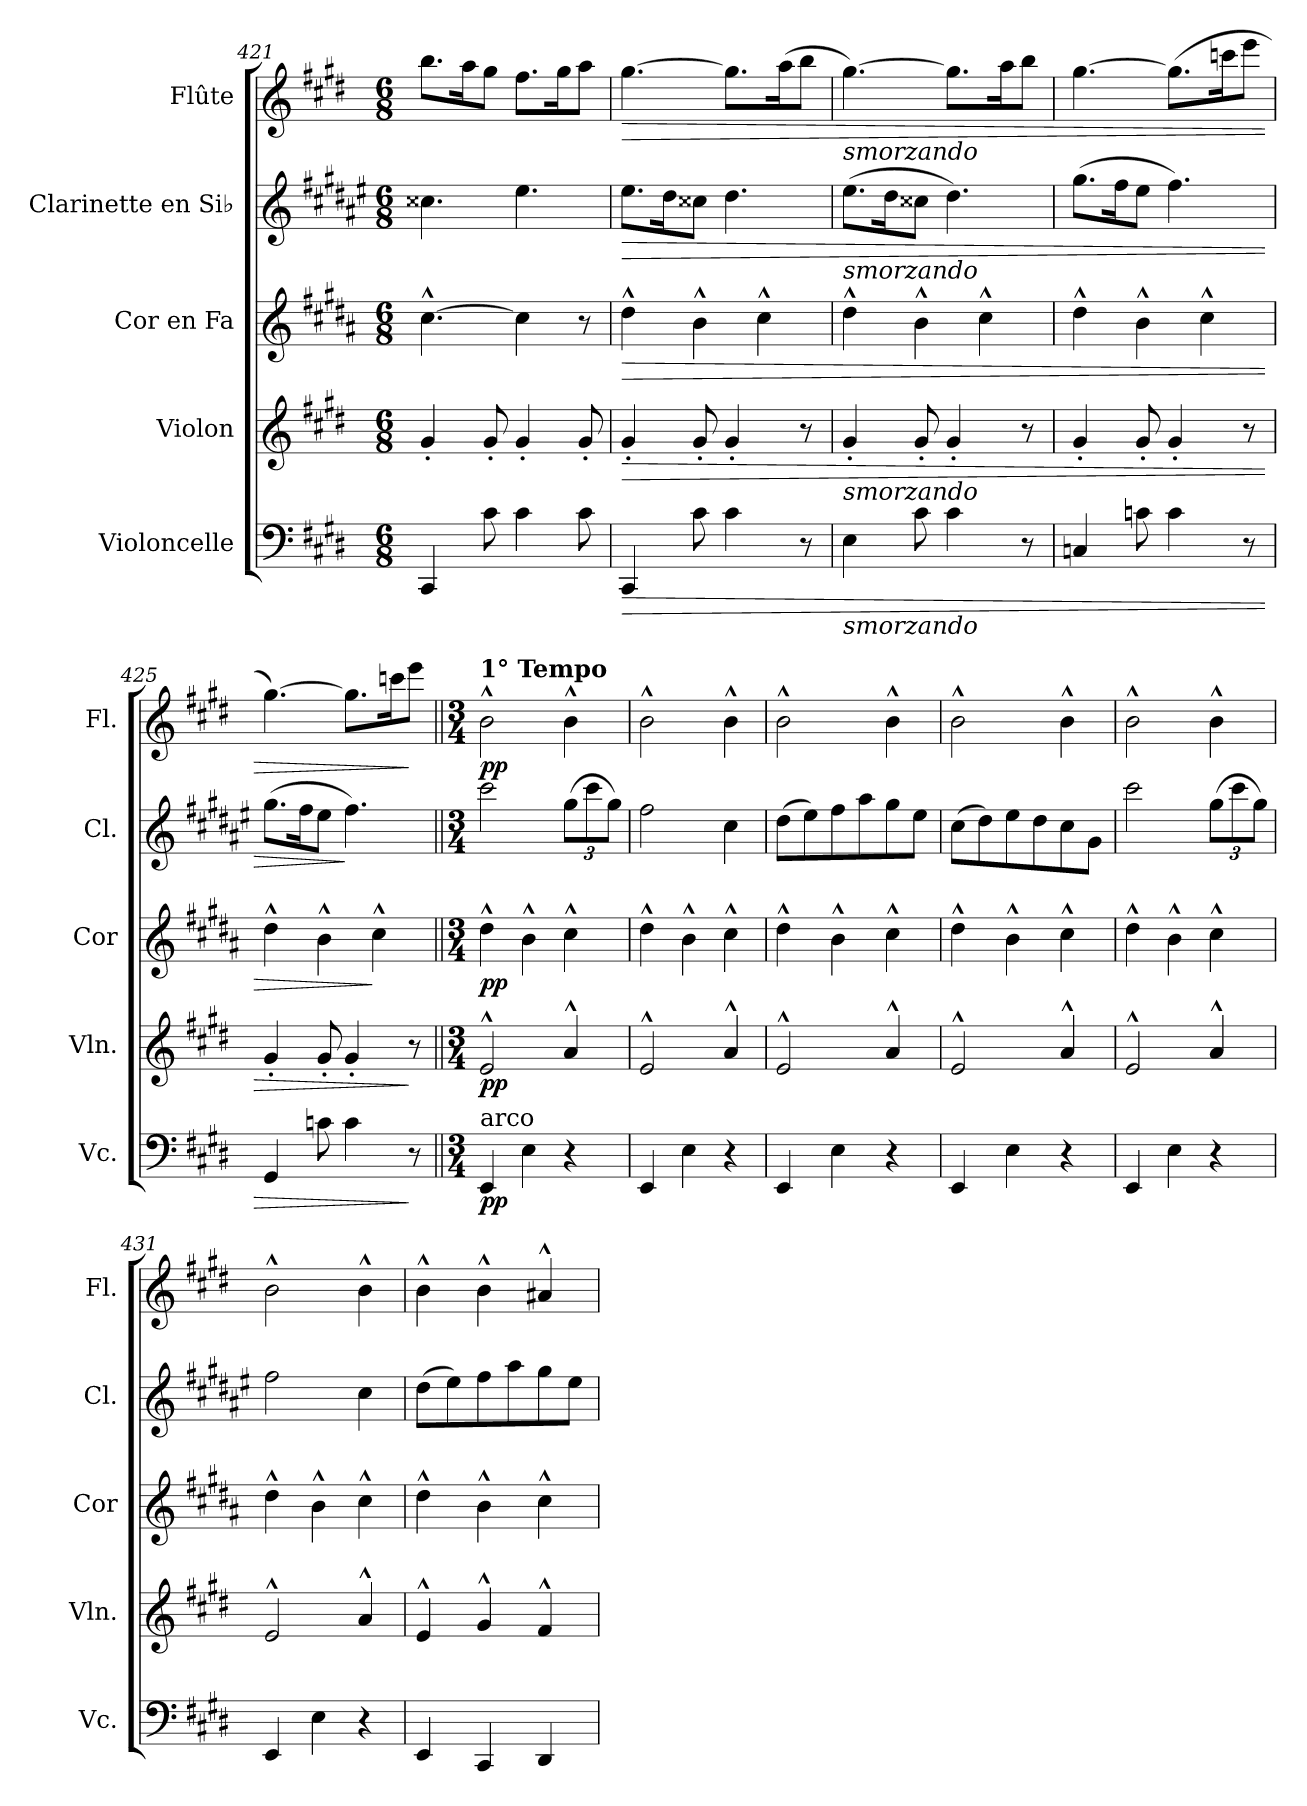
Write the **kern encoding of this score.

**kern	**dynam	**kern	**dynam	**kern	**dynam	**kern	**dynam	**kern	**dynam
*part5	*part5	*part4	*part4	*part3	*part3	*part2	*part2	*part1	*part1
*staff5	*staff5	*staff4	*staff4	*staff3	*staff3	*staff2	*staff2	*staff1	*staff1
*I"Violoncelle	*	*I"Violon	*	*I"Cor en Fa	*	*I"Clarinette en Si♭	*	*I"Flûte	*
*I'Vc.	*	*I'Vln.	*	*I'Cor	*	*I'Cl.	*	*I'Fl.	*
*clefF4	*	*clefG2	*	*clefG2	*	*clefG2	*	*clefG2	*
*	*	*	*	*ITrd4c7	*	*ITrd1c2	*	*	*
*k[f#c#g#d#]	*	*k[f#c#g#d#]	*	*k[f#c#g#d#]	*	*k[f#c#g#d#]	*	*k[f#c#g#d#]	*
*M6/8	*	*M6/8	*	*M6/8	*	*M6/8	*	*M6/8	*
=421	=421	=421	=421	=421	=421	=421	=421	=421	=421
4CC#/	.	4g#'/	.	[4.f#^^\	.	4.b#X\	.	8.bb\L	.
.	.	.	.	.	.	.	.	16aa\K	.
8c#\	.	8g#'/	.	.	.	.	.	8gg#\J	.
4c#\	.	4g#'/	.	4f#\]	.	4.dd#\	.	8.ff#\L	.
.	.	.	.	.	.	.	.	16gg#\K	.
8c#\	.	8g#'/	.	8r	.	.	.	8aa\J	.
=422	=422	=422	=422	=422	=422	=422	=422	=422	=422
!	!LO:HP:b	!	!LO:HP:b	!	!LO:HP:b	!	!LO:HP:b	!	!LO:HP:b
4CC#/	>	4g#'/	>	4g#^^\	>	8.dd#\L	>	[4.gg#\	>
.	.	.	.	.	.	16cc#\K	.	.	.
8c#\	.	8g#'/	.	4e^^\	.	8b#X\J	.	.	.
4c#\	.	4g#'/	.	.	.	4.cc#\	.	8.gg#\L]	.
.	.	.	.	4f#^^\	.	.	.	.	.
.	.	.	.	.	.	.	.	(>16aa\K	.
8r	.	8r	.	.	.	.	.	8bb\J	.
=423	=423	=423	=423	=423	=423	=423	=423	=423	=423
!	!	!	!	!	!	!	!	!LO:TX:b:i:t=smorzando	!
!	!	!	!	!	!	!LO:TX:b:i:t=smorzando	!	!	!
!	!	!LO:TX:b:i:t=smorzando	!	!	!	!	!	!	!
!LO:TX:b:i:t=smorzando	!	!	!	!	!	!	!	!	!
4E\	.	4g#'/	.	4g#^^\	.	(>8.dd#\L	.	[4.gg#\)	.
.	.	.	.	.	.	16cc#\K	.	.	.
8c#\	.	8g#'/	.	4e^^\	.	8b#X\J	.	.	.
4c#\	.	4g#'/	.	.	.	4.cc#\)	.	8.gg#\L]	.
.	.	.	.	4f#^^\	.	.	.	.	.
.	.	.	.	.	.	.	.	16aa\K	.
8r	.	8r	.	.	.	.	.	8bb\J	.
!!LO:LB:g=z
=424	=424	=424	=424	=424	=424	=424	=424	=424	=424
4Cn/	.	4g#'/	.	4g#^^\	.	(>8.ff#\L	.	[4.gg#\	.
.	.	.	.	.	.	16ee\K	.	.	.
8cn\	.	8g#'/	.	4e^^\	.	8dd#\J	.	.	.
4c\	.	4g#'/	.	.	.	4.ee\)	.	(>8.gg#\L]	.
.	.	.	.	4f#^^\	.	.	.	.	.
.	.	.	.	.	.	.	.	16cccn\K	.
8r	.	8r	.	.	.	.	.	8eee\J	.
=425	=425	=425	=425	=425	=425	=425	=425	=425	=425
4GG#/	.	4g#'/	.	4g#^^\	.	(>8.ff#\L	.	[4.gg#\)	.
.	.	.	.	.	.	16ee\K	.	.	.
8cn\	.	8g#'/	.	4e^^\	.	8dd#\J	.	.	.
4c\	.	4g#'/	.	.	.	4.ee\)	]	8.gg#\L]	.
.	.	.	.	4f#^^\	]	.	.	.	.
.	.	.	.	.	.	.	.	16cccn\K	.
8r	]	8r	]	.	.	.	.	8eee\J	]
=426||	=426||	=426||	=426||	=426||	=426||	=426||	=426||	=426||	=426||
!!LO:REH:place=s1:a:B:fs=14:t=H
*M3/4	*	*M3/4	*	*M3/4	*	*M3/4	*	*M3/4	*
*	*	*	*	*	*	*	*	*MM110	*
!	!	!	!	!	!	!	!	!LO:TX:a:B:t=1° Tempo	!
!LO:TX:a:t=arco	!	!	!	!	!	!	!	!	!
!	!LO:DY:b	!	!LO:DY:b	!	!LO:DY:b	!	!LO:DY:b	!	!
!	!	!	!	!	!	!	!LO:DY:n=1:b	!	!LO:DY:b
4EE/	pp	2e^^/	pp	4g#^^\	pp	2bb\	mf mp	2b^^\	pp
4E\	.	.	.	4e^^\	.	.	.	.	.
*	*	*	*	*	*	*Xbrackettup	*	*	*
4r	.	4a^^/	.	4f#^^\	.	(>12ff#\L	.	4b^^\	.
.	.	.	.	.	.	12bb\	.	.	.
.	.	.	.	.	.	12ff#\J)	.	.	.
=427	=427	=427	=427	=427	=427	=427	=427	=427	=427
4EE/	.	2e^^/	.	4g#^^\	.	2ee\	.	2b^^\	.
4E\	.	.	.	4e^^\	.	.	.	.	.
4r	.	4a^^/	.	4f#^^\	.	4b\	.	4b^^\	.
=428	=428	=428	=428	=428	=428	=428	=428	=428	=428
4EE/	.	2e^^/	.	4g#^^\	.	(>8cc#\L	.	2b^^\	.
.	.	.	.	.	.	8dd#\)	.	.	.
4E\	.	.	.	4e^^\	.	8ee\	.	.	.
.	.	.	.	.	.	8gg#\	.	.	.
4r	.	4a^^/	.	4f#^^\	.	8ff#\	.	4b^^\	.
.	.	.	.	.	.	8dd#\J	.	.	.
=429	=429	=429	=429	=429	=429	=429	=429	=429	=429
4EE/	.	2e^^/	.	4g#^^\	.	(>8b\L	.	2b^^\	.
.	.	.	.	.	.	8cc#\)	.	.	.
4E\	.	.	.	4e^^\	.	8dd#\	.	.	.
.	.	.	.	.	.	8cc#\	.	.	.
4r	.	4a^^/	.	4f#^^\	.	8b\	.	4b^^\	.
.	.	.	.	.	.	8f#\J	.	.	.
=430	=430	=430	=430	=430	=430	=430	=430	=430	=430
4EE/	.	2e^^/	.	4g#^^\	.	2bb\	.	2b^^\	.
4E\	.	.	.	4e^^\	.	.	.	.	.
4r	.	4a^^/	.	4f#^^\	.	(>12ff#\L	.	4b^^\	.
.	.	.	.	.	.	12bb\	.	.	.
.	.	.	.	.	.	12ff#\J)	.	.	.
=431	=431	=431	=431	=431	=431	=431	=431	=431	=431
4EE/	.	2e^^/	.	4g#^^\	.	2ee\	.	2b^^\	.
4E\	.	.	.	4e^^\	.	.	.	.	.
4r	.	4a^^/	.	4f#^^\	.	4b\	.	4b^^\	.
=432	=432	=432	=432	=432	=432	=432	=432	=432	=432
4EE/	.	4e^^/	.	4g#^^\	.	(>8cc#\L	.	4b^^\	.
.	.	.	.	.	.	8dd#\)	.	.	.
4CC#/	.	4g#^^/	.	4e^^\	.	8ee\	.	4b^^\	.
.	.	.	.	.	.	8gg#\	.	.	.
4DD#/	.	4f#^^/	.	4f#^^\	.	8ff#\	.	4a#X^^/	.
.	.	.	.	.	.	8dd#\J	.	.	.
=	=	=	=	=	=	=	=	=	=
*-	*-	*-	*-	*-	*-	*-	*-	*-	*-
